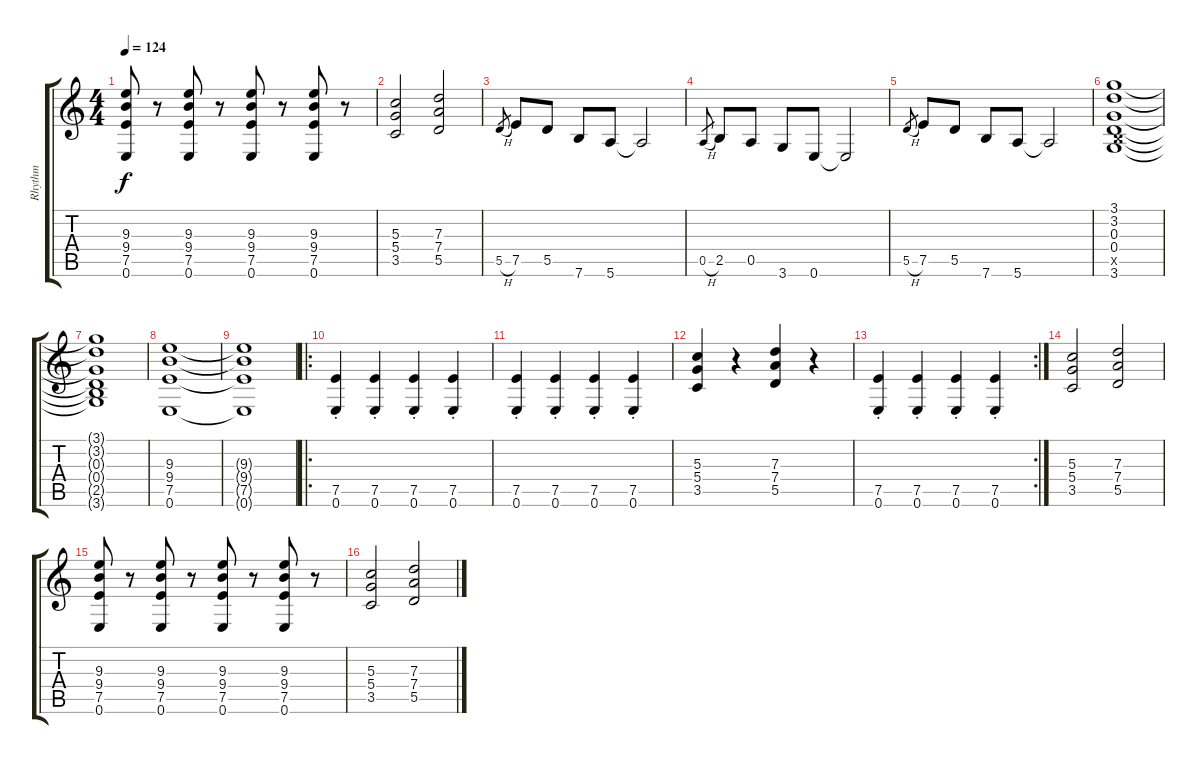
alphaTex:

\track ("Rhythm" "Rhythm") {instrument distortionguitar}
\staff {score tabs}
\tuning (E4 B3 G3 D3 A2 E2) {hide}
\ts (4 4)
\tempo 124
\clef g2
\ks c
(9.3 9.4 7.5 0.6).8{dy f} r.8 (9.3 9.4 7.5 0.6).8 r.8 (9.3 9.4 7.5 0.6).8 r.8 (9.3 9.4 7.5 0.6).8 r.8 |
(5.3 5.4 3.5).2 (7.3 7.4 5.5).2 |
5.5{h}.8{gr} 7.5.8 5.5.8 7.6.8 5.6.8 5.6{t}.2 |
0.5{h}.8{gr} 2.5.8 0.5.8 3.6.8 0.6.8 0.6{t}.2 |
5.5{h}.8{gr} 7.5.8 5.5.8 7.6.8 5.6.8 5.6{t}.2 |
(3.1 3.2 0.3 0.4 2.5{x} 3.6).1 |
(3.1{t} 3.2{t} 0.3{t} 0.4{t} 2.5{t} 3.6{t}).1 |
(9.3 9.4 7.5 0.6).1 |
(9.3{t} 9.4{t} 7.5{t} 0.6{t}).1 |
\ro
(7.5{st} 0.6{st}).4 (7.5{st} 0.6{st}).4 (7.5{st} 0.6{st}).4 (7.5{st} 0.6{st}).4 |
(7.5{st} 0.6{st}).4 (7.5{st} 0.6{st}).4 (7.5{st} 0.6{st}).4 (7.5{st} 0.6{st}).4 |
(5.3 5.4 3.5).4 r.4 (7.3 7.4 5.5).4 r.4 |
\rc 2
(7.5{st} 0.6{st}).4 (7.5{st} 0.6{st}).4 (7.5{st} 0.6{st}).4 (7.5{st} 0.6{st}).4 |
(5.3 5.4 3.5).2 (7.3 7.4 5.5).2 |
(9.3 9.4 7.5 0.6).8 r.8 (9.3 9.4 7.5 0.6).8 r.8 (9.3 9.4 7.5 0.6).8 r.8 (9.3 9.4 7.5 0.6).8 r.8 |
(5.3 5.4 3.5).2 (7.3 7.4 5.5).2
